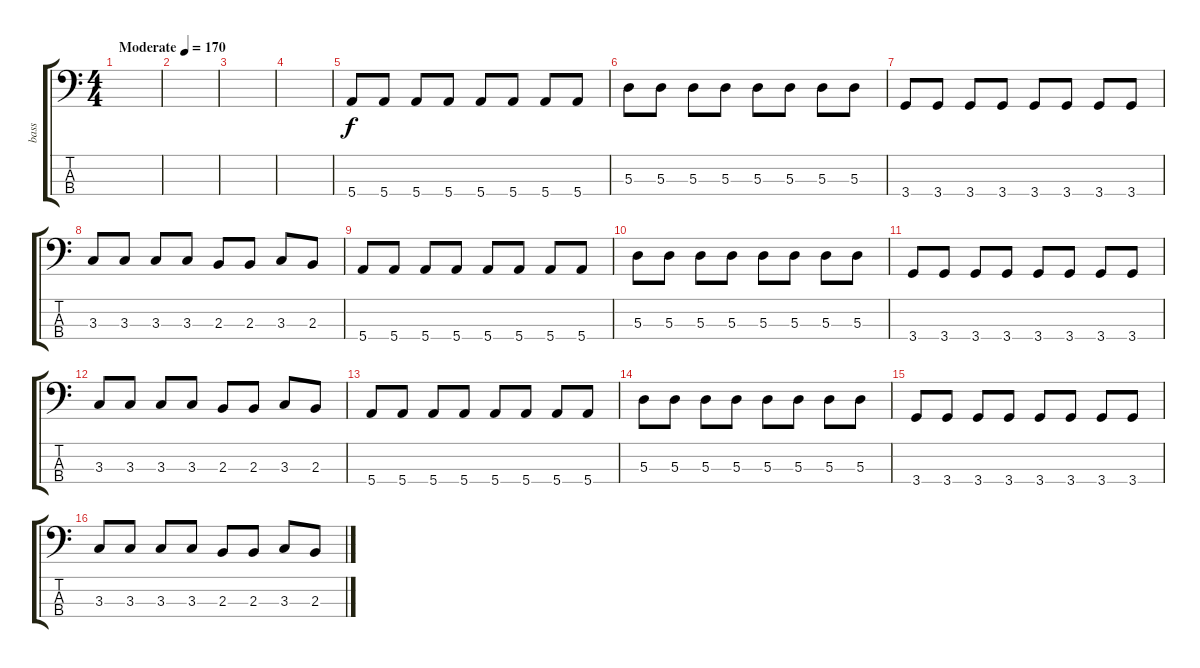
\track ("bass" "bass") {instrument electricbassfinger}
\staff {score tabs}
\tuning (G2 D2 A1 E1) {hide}
\ts (4 4)
\tempo (170 "Moderate")
\clef f4
\ks c
|
|
|
|
5.4.8 5.4.8 5.4.8 5.4.8 5.4.8 5.4.8 5.4.8 5.4.8 |
5.3.8 5.3.8 5.3.8 5.3.8 5.3.8 5.3.8 5.3.8 5.3.8 |
3.4.8 3.4.8 3.4.8 3.4.8 3.4.8 3.4.8 3.4.8 3.4.8 |
3.3.8 3.3.8 3.3.8 3.3.8 2.3.8 2.3.8 3.3.8 2.3.8 |
5.4.8 5.4.8 5.4.8 5.4.8 5.4.8 5.4.8 5.4.8 5.4.8 |
5.3.8 5.3.8 5.3.8 5.3.8 5.3.8 5.3.8 5.3.8 5.3.8 |
3.4.8 3.4.8 3.4.8 3.4.8 3.4.8 3.4.8 3.4.8 3.4.8 |
3.3.8 3.3.8 3.3.8 3.3.8 2.3.8 2.3.8 3.3.8 2.3.8 |
5.4.8 5.4.8 5.4.8 5.4.8 5.4.8 5.4.8 5.4.8 5.4.8 |
5.3.8 5.3.8 5.3.8 5.3.8 5.3.8 5.3.8 5.3.8 5.3.8 |
3.4.8 3.4.8 3.4.8 3.4.8 3.4.8 3.4.8 3.4.8 3.4.8 |
3.3.8 3.3.8 3.3.8 3.3.8 2.3.8 2.3.8 3.3.8 2.3.8
